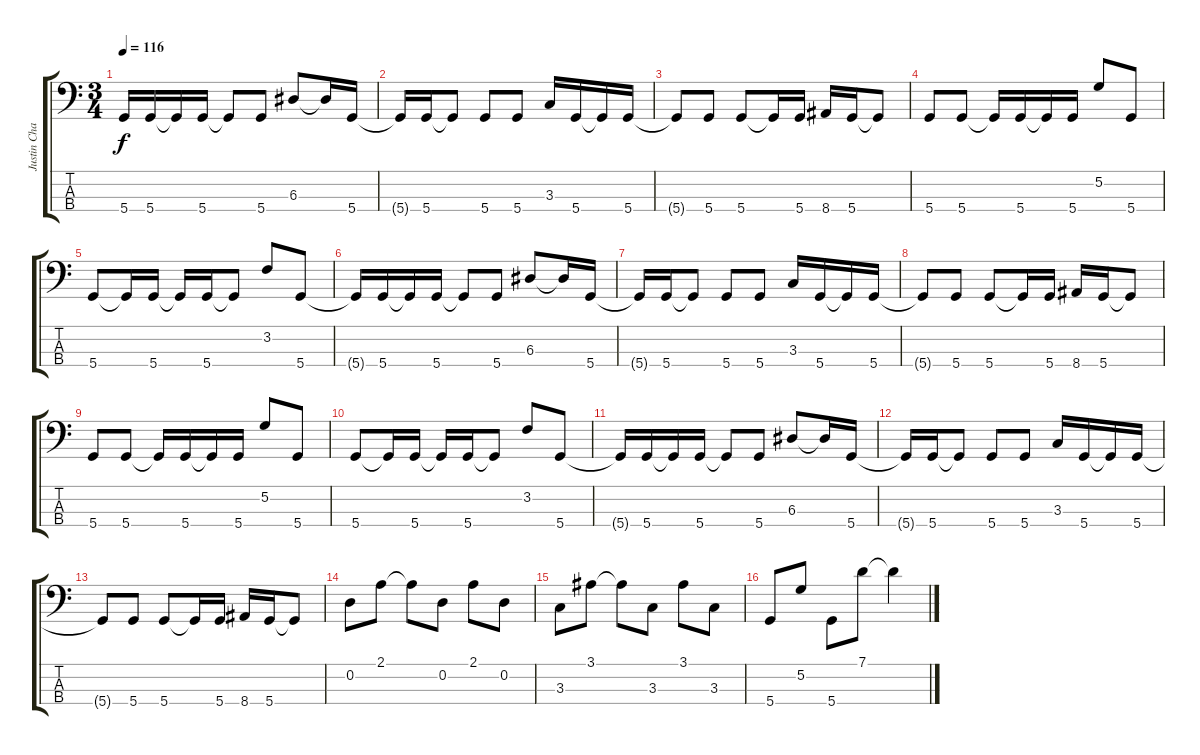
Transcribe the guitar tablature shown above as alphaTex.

\track ("Justin Chancellor (bass)" "Justin Cha") {instrument electricbasspick}
\staff {score tabs}
\tuning (G2 D2 A1 D1) {hide}
\ts (3 4)
\tempo 116
\clef f4
\ks c
5.4{t}.16{dy f} 5.4.16 5.4{t}.16 5.4.16 5.4{t}.8 5.4.8 6.3.8 6.3{t}.16 5.4.16 |
5.4{t}.16 5.4.16 5.4{t}.8 5.4.8 5.4.8 3.3.16 5.4.16 5.4{t}.16 5.4.16 |
5.4{t}.8 5.4.8 5.4.8 5.4{t}.16 5.4.16 8.4.16 5.4.16 5.4{t}.8 |
5.4.8 5.4.8 5.4{t}.16 5.4.16 5.4{t}.16 5.4.16 5.2.8 5.4.8 |
5.4.8 5.4{t}.16 5.4.16 5.4{t}.16 5.4.16 5.4{t}.8 3.2.8 5.4.8 |
5.4{t}.16 5.4.16 5.4{t}.16 5.4.16 5.4{t}.8 5.4.8 6.3.8 6.3{t}.16 5.4.16 |
5.4{t}.16 5.4.16 5.4{t}.8 5.4.8 5.4.8 3.3.16 5.4.16 5.4{t}.16 5.4.16 |
5.4{t}.8 5.4.8 5.4.8 5.4{t}.16 5.4.16 8.4.16 5.4.16 5.4{t}.8 |
5.4.8 5.4.8 5.4{t}.16 5.4.16 5.4{t}.16 5.4.16 5.2.8 5.4.8 |
5.4.8 5.4{t}.16 5.4.16 5.4{t}.16 5.4.16 5.4{t}.8 3.2.8 5.4.8 |
5.4{t}.16 5.4.16 5.4{t}.16 5.4.16 5.4{t}.8 5.4.8 6.3.8 6.3{t}.16 5.4.16 |
5.4{t}.16 5.4.16 5.4{t}.8 5.4.8 5.4.8 3.3.16 5.4.16 5.4{t}.16 5.4.16 |
5.4{t}.8 5.4.8 5.4.8 5.4{t}.16 5.4.16 8.4.16 5.4.16 5.4{t}.8 |
0.2.8{volume 12} 2.1.8 2.1{t}.8 0.2.8 2.1.8 0.2.8 |
3.3.8 3.1.8 3.1{t}.8 3.3.8 3.1.8 3.3.8 |
5.4.8 5.2.8 5.4.8 7.1.8 7.1{t}.4
